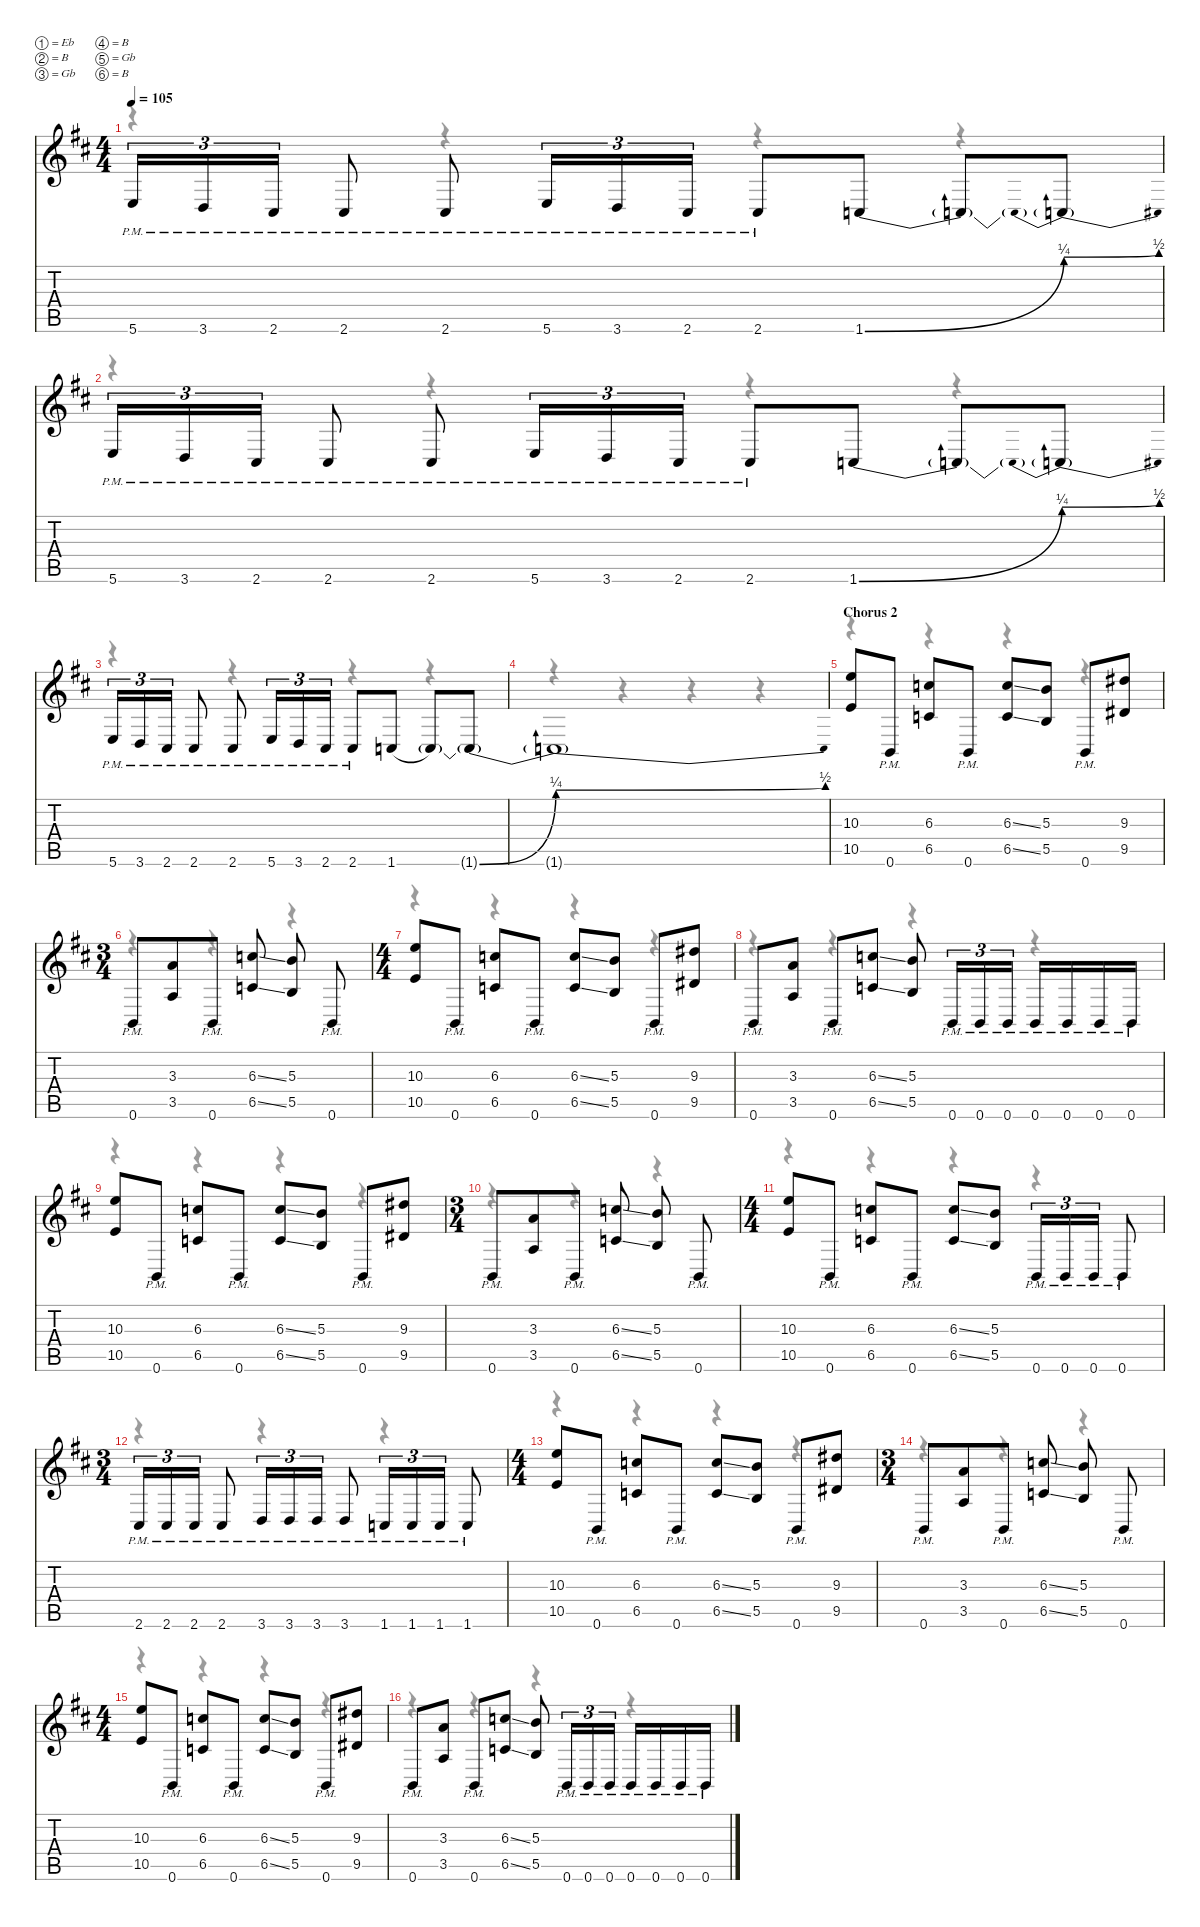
\defaultSystemsLayout 4
\hideDynamics
\bracketExtendMode nobrackets
\singleTrackTrackNamePolicy hidden
\multiTrackTrackNamePolicy hidden
\firstSystemTrackNameMode fullname
\firstSystemTrackNameOrientation horizontal
\otherSystemsTrackNameOrientation horizontal
\track ("Rhythm Guitar 2" "dist.guit.") {instrument distortionguitar}
\staff {score tabs}
\tuning (Eb4 B3 Gb3 B2 Gb2 B1)
\voice
\ts (4 4)
\tempo 105
\clef g2
\ks bminor
5.6{pm acc forcenatural}.16{tu (3 2) dy f beam Up} 3.6{pm acc forcenatural}.16{tu (3 2) beam Up} 2.6{pm acc #}.16{tu (3 2) beam Up} 2.6{pm acc #}.8{beam Up} 2.6{pm acc #}.8{beam Up} 5.6{pm acc forcenatural}.16{tu (3 2) beam Up} 3.6{pm acc forcenatural}.16{tu (3 2) beam Up} 2.6{pm acc #}.16{tu (3 2) beam Up} 2.6{pm acc #}.8{beam Up} 1.6{be (bend 0 0 60 1) acc forcenatural}.8{beam Up} 1.6{t acc forcenatural}.8{beam Up} 1.6{be (prebendbend 0 1 60 2) t acc forcenatural}.8{beam Up} |
5.6{pm acc forcenatural}.16{tu (3 2) beam Up} 3.6{pm acc forcenatural}.16{tu (3 2) beam Up} 2.6{pm acc #}.16{tu (3 2) beam Up} 2.6{pm acc #}.8{beam Up} 2.6{pm acc #}.8{beam Up} 5.6{pm acc forcenatural}.16{tu (3 2) beam Up} 3.6{pm acc forcenatural}.16{tu (3 2) beam Up} 2.6{pm acc #}.16{tu (3 2) beam Up} 2.6{pm acc #}.8{beam Up} 1.6{be (bend 0 0 60 1) acc forcenatural}.8{beam Up} 1.6{t acc forcenatural}.8{beam Up} 1.6{be (prebendbend 0 1 60 2) t acc forcenatural}.8{beam Up} |
5.6{pm acc forcenatural}.16{tu (3 2) beam Up} 3.6{pm acc forcenatural}.16{tu (3 2) beam Up} 2.6{pm acc #}.16{tu (3 2) beam Up} 2.6{pm acc #}.8{beam Up} 2.6{pm acc #}.8{beam Up} 5.6{pm acc forcenatural}.16{tu (3 2) beam Up} 3.6{pm acc forcenatural}.16{tu (3 2) beam Up} 2.6{pm acc #}.16{tu (3 2) beam Up} 2.6{pm acc #}.8{beam Up} 1.6{be (hold 0 0 60 0) acc forcenatural}.8{beam Up} 1.6{t acc forcenatural}.8{beam Up} 1.6{be (bend 0 0 60 1) t acc forcenatural}.8{beam Up} |
1.6{be (bend 0 1 60 2) t acc forcenatural}.1{beam Up} |
\section ("" "Chorus 2")
(10.3{acc forcenatural} 10.5{acc forcenatural}).8{beam Up} 0.6{pm acc forcenatural}.8{beam Up} (6.3{acc forcenatural} 6.5{acc forcenatural}).8{beam Up} 0.6{pm acc forcenatural}.8{beam Up} (6.3{ss acc forcenatural} 6.5{ss acc forcenatural}).8{beam Up} (5.3{acc forcenatural} 5.5{acc forcenatural}).8{beam Up} 0.6{pm acc forcenatural}.8{beam Up} (9.3{acc #} 9.5{acc #}).8{beam Up} |
\ts (3 4)
\beaming (8 3 1 1 1)
0.6{pm acc forcenatural}.8{beam Up} (3.3{acc forcenatural} 3.5{acc forcenatural}).8{beam Up} 0.6{pm acc forcenatural}.8{beam Up} (6.3{ss acc forcenatural} 6.5{ss acc forcenatural}).8{beam Up} (5.3{acc forcenatural} 5.5{acc forcenatural}).8{beam Up} 0.6{pm acc forcenatural}.8{beam Up} |
\ts (4 4)
\beaming (8 2 2 2 2)
(10.3{acc forcenatural} 10.5{acc forcenatural}).8{beam Up} 0.6{pm acc forcenatural}.8{beam Up} (6.3{acc forcenatural} 6.5{acc forcenatural}).8{beam Up} 0.6{pm acc forcenatural}.8{beam Up} (6.3{ss acc forcenatural} 6.5{ss acc forcenatural}).8{beam Up} (5.3{acc forcenatural} 5.5{acc forcenatural}).8{beam Up} 0.6{pm acc forcenatural}.8{beam Up} (9.3{acc #} 9.5{acc #}).8{beam Up} |
0.6{pm acc forcenatural}.8{beam Up} (3.3{acc forcenatural} 3.5{acc forcenatural}).8{beam Up} 0.6{pm acc forcenatural}.8{beam Up} (6.3{ss acc forcenatural} 6.5{ss acc forcenatural}).8{beam Up} (5.3{acc forcenatural} 5.5{acc forcenatural}).8{beam Up} 0.6{pm acc forcenatural}.16{tu (3 2) beam Up} 0.6{pm acc forcenatural}.16{tu (3 2) beam Up} 0.6{pm acc forcenatural}.16{tu (3 2) beam Up} 0.6{pm acc forcenatural}.16{beam Up} 0.6{pm acc forcenatural}.16{beam Up} 0.6{pm acc forcenatural}.16{beam Up} 0.6{pm acc forcenatural}.16{beam Up} |
(10.3{acc forcenatural} 10.5{acc forcenatural}).8{beam Up} 0.6{pm acc forcenatural}.8{beam Up} (6.3{acc forcenatural} 6.5{acc forcenatural}).8{beam Up} 0.6{pm acc forcenatural}.8{beam Up} (6.3{ss acc forcenatural} 6.5{ss acc forcenatural}).8{beam Up} (5.3{acc forcenatural} 5.5{acc forcenatural}).8{beam Up} 0.6{pm acc forcenatural}.8{beam Up} (9.3{acc #} 9.5{acc #}).8{beam Up} |
\ts (3 4)
\beaming (8 3 1 1 1)
0.6{pm acc forcenatural}.8{beam Up} (3.3{acc forcenatural} 3.5{acc forcenatural}).8{beam Up} 0.6{pm acc forcenatural}.8{beam Up} (6.3{ss acc forcenatural} 6.5{ss acc forcenatural}).8{beam Up} (5.3{acc forcenatural} 5.5{acc forcenatural}).8{beam Up} 0.6{pm acc forcenatural}.8{beam Up} |
\ts (4 4)
\beaming (8 2 2 2 2)
(10.3{acc forcenatural} 10.5{acc forcenatural}).8{beam Up} 0.6{pm acc forcenatural}.8{beam Up} (6.3{acc forcenatural} 6.5{acc forcenatural}).8{beam Up} 0.6{pm acc forcenatural}.8{beam Up} (6.3{ss acc forcenatural} 6.5{ss acc forcenatural}).8{beam Up} (5.3{acc forcenatural} 5.5{acc forcenatural}).8{beam Up} 0.6{pm acc forcenatural}.16{tu (3 2) beam Up} 0.6{pm acc forcenatural}.16{tu (3 2) beam Up} 0.6{pm acc forcenatural}.16{tu (3 2) beam Up} 0.6{pm acc forcenatural}.8{beam Up} |
\ts (3 4)
\beaming (8 3 1 1 1)
2.6{pm acc #}.16{tu (3 2) beam Up} 2.6{pm acc #}.16{tu (3 2) beam Up} 2.6{pm acc #}.16{tu (3 2) beam Up} 2.6{pm acc #}.8{beam Up} 3.6{pm acc forcenatural}.16{tu (3 2) beam Up} 3.6{pm acc forcenatural}.16{tu (3 2) beam Up} 3.6{pm acc forcenatural}.16{tu (3 2) beam Up} 3.6{pm acc forcenatural}.8{beam Up} 1.6{pm acc forcenatural}.16{tu (3 2) beam Up} 1.6{pm acc forcenatural}.16{tu (3 2) beam Up} 1.6{pm acc forcenatural}.16{tu (3 2) beam Up} 1.6{pm acc forcenatural}.8{beam Up} |
\ts (4 4)
\beaming (8 2 2 2 2)
(10.3{acc forcenatural} 10.5{acc forcenatural}).8{beam Up} 0.6{pm acc forcenatural}.8{beam Up} (6.3{acc forcenatural} 6.5{acc forcenatural}).8{beam Up} 0.6{pm acc forcenatural}.8{beam Up} (6.3{ss acc forcenatural} 6.5{ss acc forcenatural}).8{beam Up} (5.3{acc forcenatural} 5.5{acc forcenatural}).8{beam Up} 0.6{pm acc forcenatural}.8{beam Up} (9.3{acc #} 9.5{acc #}).8{beam Up} |
\ts (3 4)
\beaming (8 3 1 1 1)
0.6{pm acc forcenatural}.8{beam Up} (3.3{acc forcenatural} 3.5{acc forcenatural}).8{beam Up} 0.6{pm acc forcenatural}.8{beam Up} (6.3{ss acc forcenatural} 6.5{ss acc forcenatural}).8{beam Up} (5.3{acc forcenatural} 5.5{acc forcenatural}).8{beam Up} 0.6{pm acc forcenatural}.8{beam Up} |
\ts (4 4)
\beaming (8 2 2 2 2)
(10.3{acc forcenatural} 10.5{acc forcenatural}).8{beam Up} 0.6{pm acc forcenatural}.8{beam Up} (6.3{acc forcenatural} 6.5{acc forcenatural}).8{beam Up} 0.6{pm acc forcenatural}.8{beam Up} (6.3{ss acc forcenatural} 6.5{ss acc forcenatural}).8{beam Up} (5.3{acc forcenatural} 5.5{acc forcenatural}).8{beam Up} 0.6{pm acc forcenatural}.8{beam Up} (9.3{acc #} 9.5{acc #}).8{beam Up} |
0.6{pm acc forcenatural}.8{beam Up} (3.3{acc forcenatural} 3.5{acc forcenatural}).8{beam Up} 0.6{pm acc forcenatural}.8{beam Up} (6.3{ss acc forcenatural} 6.5{ss acc forcenatural}).8{beam Up} (5.3{acc forcenatural} 5.5{acc forcenatural}).8{beam Up} 0.6{pm acc forcenatural}.16{tu (3 2) beam Up} 0.6{pm acc forcenatural}.16{tu (3 2) beam Up} 0.6{pm acc forcenatural}.16{tu (3 2) beam Up} 0.6{pm acc forcenatural}.16{beam Up} 0.6{pm acc forcenatural}.16{beam Up} 0.6{pm acc forcenatural}.16{beam Up} 0.6{pm acc forcenatural}.16{beam Up}
\voice
\clef g2
\ottava regular
\simile none
\ks bminor
r.4{dy mf beam Down} r.4{beam Down} r.4{beam Down} r.4{beam Down} |
r.4{beam Down} r.4{beam Down} r.4{beam Down} r.4{beam Down} |
r.4{beam Down} r.4{beam Down} r.4{beam Down} r.4{beam Down} |
r.4{beam Down} r.4{beam Down} r.4{beam Down} r.4{beam Down} |
r.4{beam Down} r.4{beam Down} r.4{beam Down} r.4{beam Down} |
r.4{beam Down} r.4{beam Down} r.4{beam Down} |
r.4{beam Down} r.4{beam Down} r.4{beam Down} r.4{beam Down} |
r.4{beam Down} r.4{beam Down} r.4{beam Down} r.4{beam Down} |
r.4{beam Down} r.4{beam Down} r.4{beam Down} r.4{beam Down} |
r.4{beam Down} r.4{beam Down} r.4{beam Down} |
r.4{beam Down} r.4{beam Down} r.4{beam Down} r.4{beam Down} |
r.4{beam Down} r.4{beam Down} r.4{beam Down} |
r.4{beam Down} r.4{beam Down} r.4{beam Down} r.4{beam Down} |
r.4{beam Down} r.4{beam Down} r.4{beam Down} |
r.4{beam Down} r.4{beam Down} r.4{beam Down} r.4{beam Down} |
r.4{beam Down} r.4{beam Down} r.4{beam Down} r.4{beam Down}
